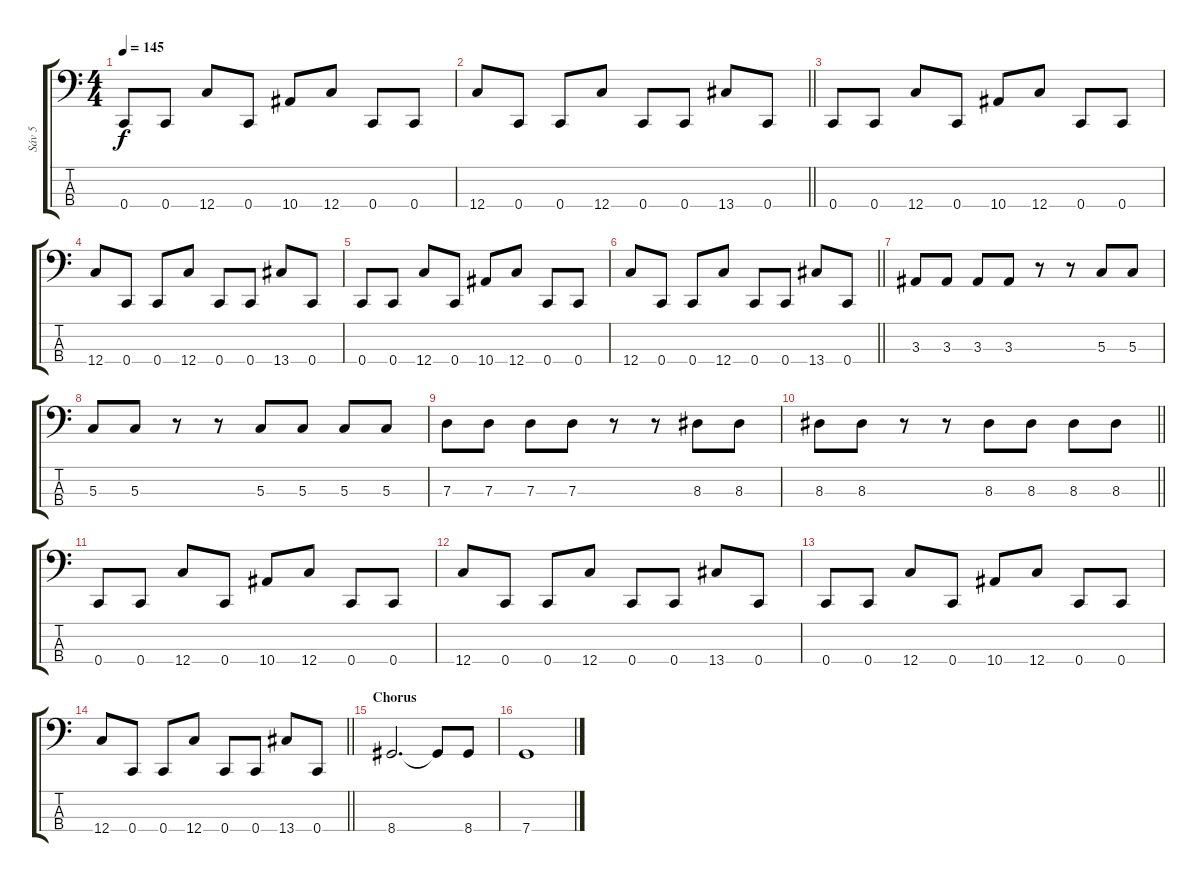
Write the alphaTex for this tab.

\track ("Sáv 5" "Sáv 5") {instrument electricbassfinger}
\staff {score tabs}
\tuning (F2 C2 G1 C1) {hide}
\ts (4 4)
\tempo 145
\clef f4
\ks c
0.4.8{dy f} 0.4.8 12.4.8 0.4.8 10.4.8 12.4.8 0.4.8 0.4.8 |
\barLineRight lightlight
12.4.8 0.4.8 0.4.8 12.4.8 0.4.8 0.4.8 13.4.8 0.4.8 |
0.4.8 0.4.8 12.4.8 0.4.8 10.4.8 12.4.8 0.4.8 0.4.8 |
12.4.8 0.4.8 0.4.8 12.4.8 0.4.8 0.4.8 13.4.8 0.4.8 |
0.4.8 0.4.8 12.4.8 0.4.8 10.4.8 12.4.8 0.4.8 0.4.8 |
\barLineRight lightlight
12.4.8 0.4.8 0.4.8 12.4.8 0.4.8 0.4.8 13.4.8 0.4.8 |
3.3.8 3.3.8 3.3.8 3.3.8 r.8 r.8 5.3.8 5.3.8 |
5.3.8 5.3.8 r.8 r.8 5.3.8 5.3.8 5.3.8 5.3.8 |
7.3.8 7.3.8 7.3.8 7.3.8 r.8 r.8 8.3.8 8.3.8 |
\barLineRight lightlight
8.3.8 8.3.8 r.8 r.8 8.3.8 8.3.8 8.3.8 8.3.8 |
0.4.8 0.4.8 12.4.8 0.4.8 10.4.8 12.4.8 0.4.8 0.4.8 |
12.4.8 0.4.8 0.4.8 12.4.8 0.4.8 0.4.8 13.4.8 0.4.8 |
0.4.8 0.4.8 12.4.8 0.4.8 10.4.8 12.4.8 0.4.8 0.4.8 |
\barLineRight lightlight
12.4.8 0.4.8 0.4.8 12.4.8 0.4.8 0.4.8 13.4.8 0.4.8 |
\section ("" "Chorus")
8.4.2{d} 8.4{t}.8 8.4.8 |
7.4.1
